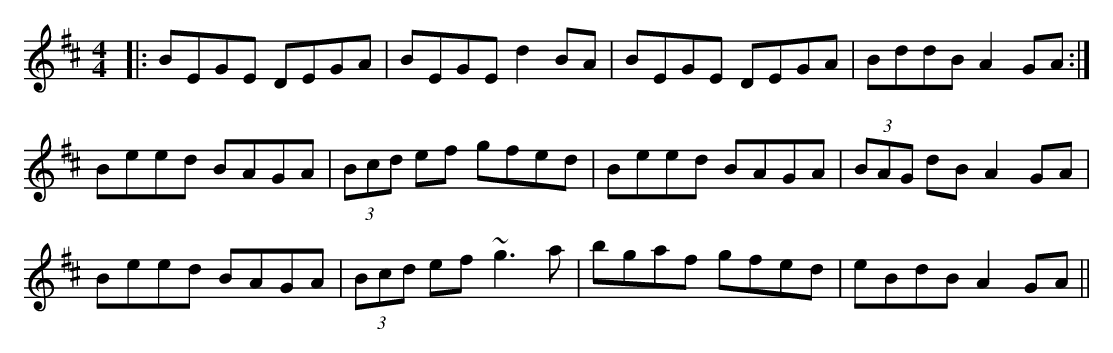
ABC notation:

X:1
M:4/4
K:Edor
|:BEGE DEGA|BEGE d2BA|BEGE DEGA|BddB A2GA:|
Beed BAGA|(3Bcd ef gfed|Beed BAGA|(3BAG dB A2GA|
Beed BAGA|(3Bcd ef ~g3a|bgaf gfed|eBdB A2GA||
